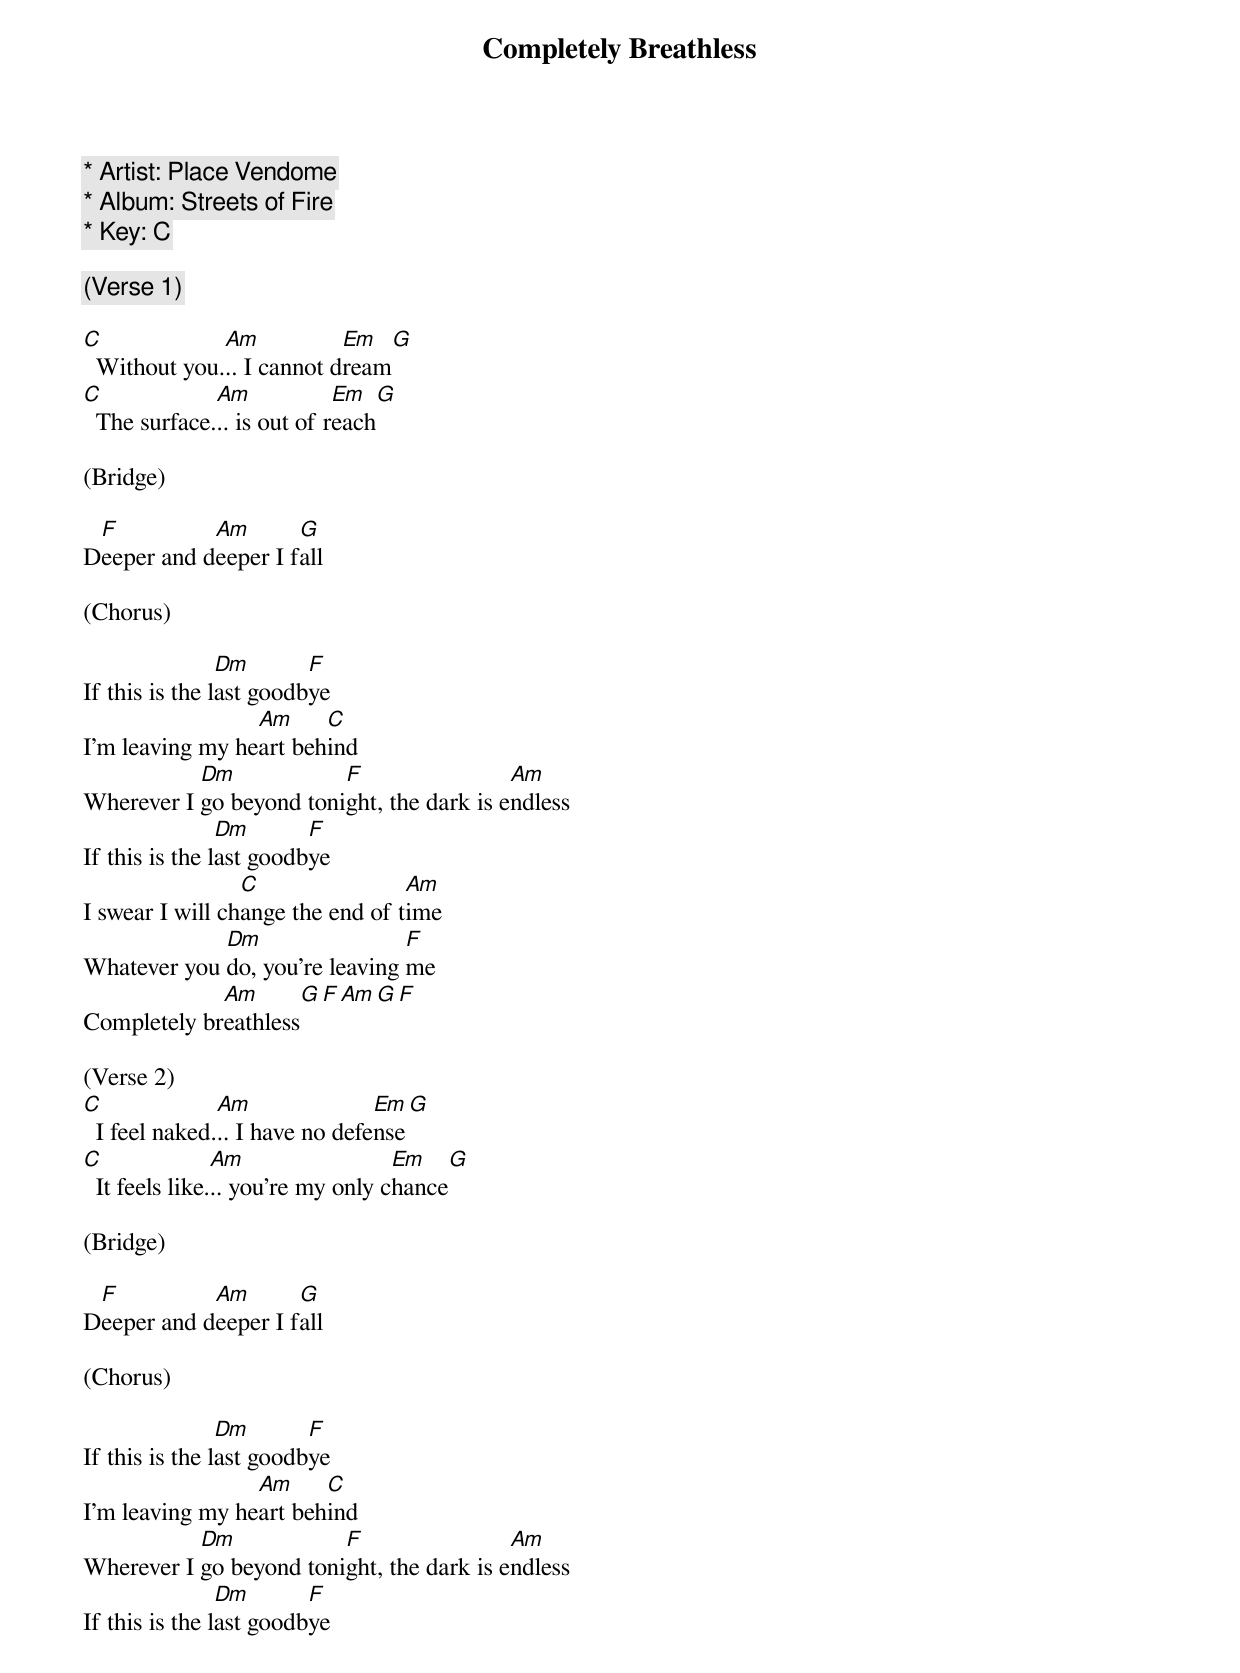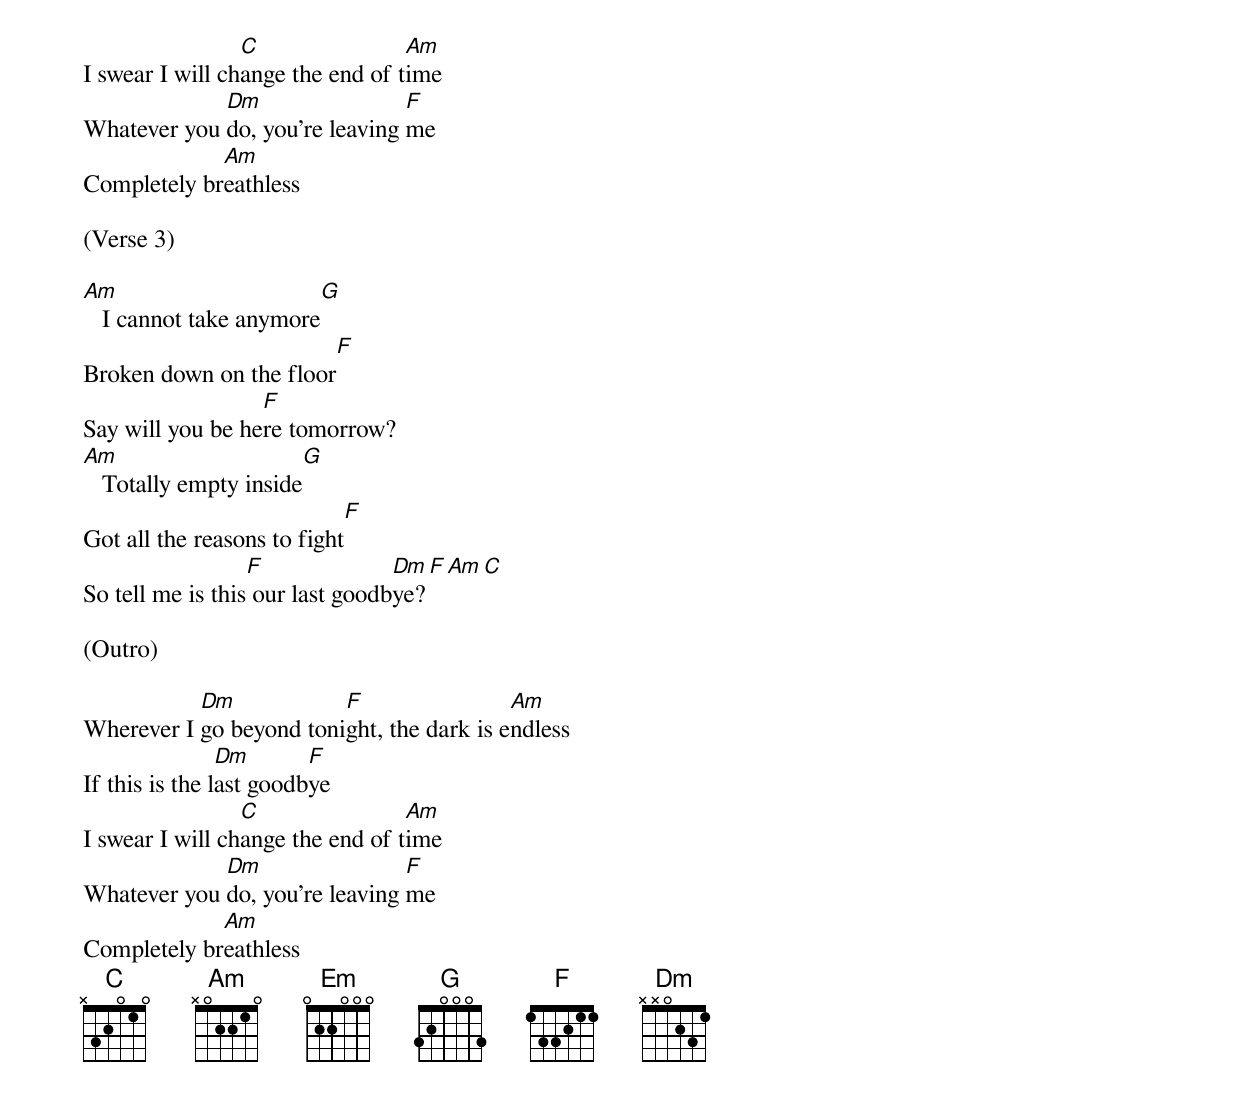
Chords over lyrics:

Completely Breathless

* Artist: Place Vendome
* Album: Streets of Fire
* Key: C

(Verse 1)

C             Am           Em    G
  Without you... I cannot dream
C             Am            Em    G
  The surface... is out of reach

(Bridge)

 F          Am       G
Deeper and deeper I fall

(Chorus)

                Dm       F
If this is the last goodbye
                 Am     C
I'm leaving my heart behind
           Dm            F                 Am
Wherever I go beyond tonight, the dark is endless
                Dm       F
If this is the last goodbye
                 C                Am
I swear I will change the end of time
             Dm                 F
Whatever you do, you're leaving me
             Am       G F Am   G F
Completely breathless

(Verse 2)
C              Am               Em    G
  I feel naked... I have no defense
C               Am                 Em    G
  It feels like... you're my only chance

(Bridge)

 F          Am       G
Deeper and deeper I fall

(Chorus)

                Dm       F
If this is the last goodbye
                 Am     C
I'm leaving my heart behind
           Dm            F                 Am
Wherever I go beyond tonight, the dark is endless
                Dm       F
If this is the last goodbye
                 C                Am
I swear I will change the end of time
             Dm                 F
Whatever you do, you're leaving me
             Am
Completely breathless

(Verse 3)

Am                      G
   I cannot take anymore
                        F
Broken down on the floor
                  F
Say will you be here tomorrow?
Am                     G
   Totally empty inside
                            F
Got all the reasons to fight
                  F              Dm   F   Am   C
So tell me is this our last goodbye?

(Outro)

           Dm            F                 Am
Wherever I go beyond tonight, the dark is endless
                Dm       F
If this is the last goodbye
                 C                Am
I swear I will change the end of time
             Dm                 F
Whatever you do, you're leaving me
             Am
Completely breathless
